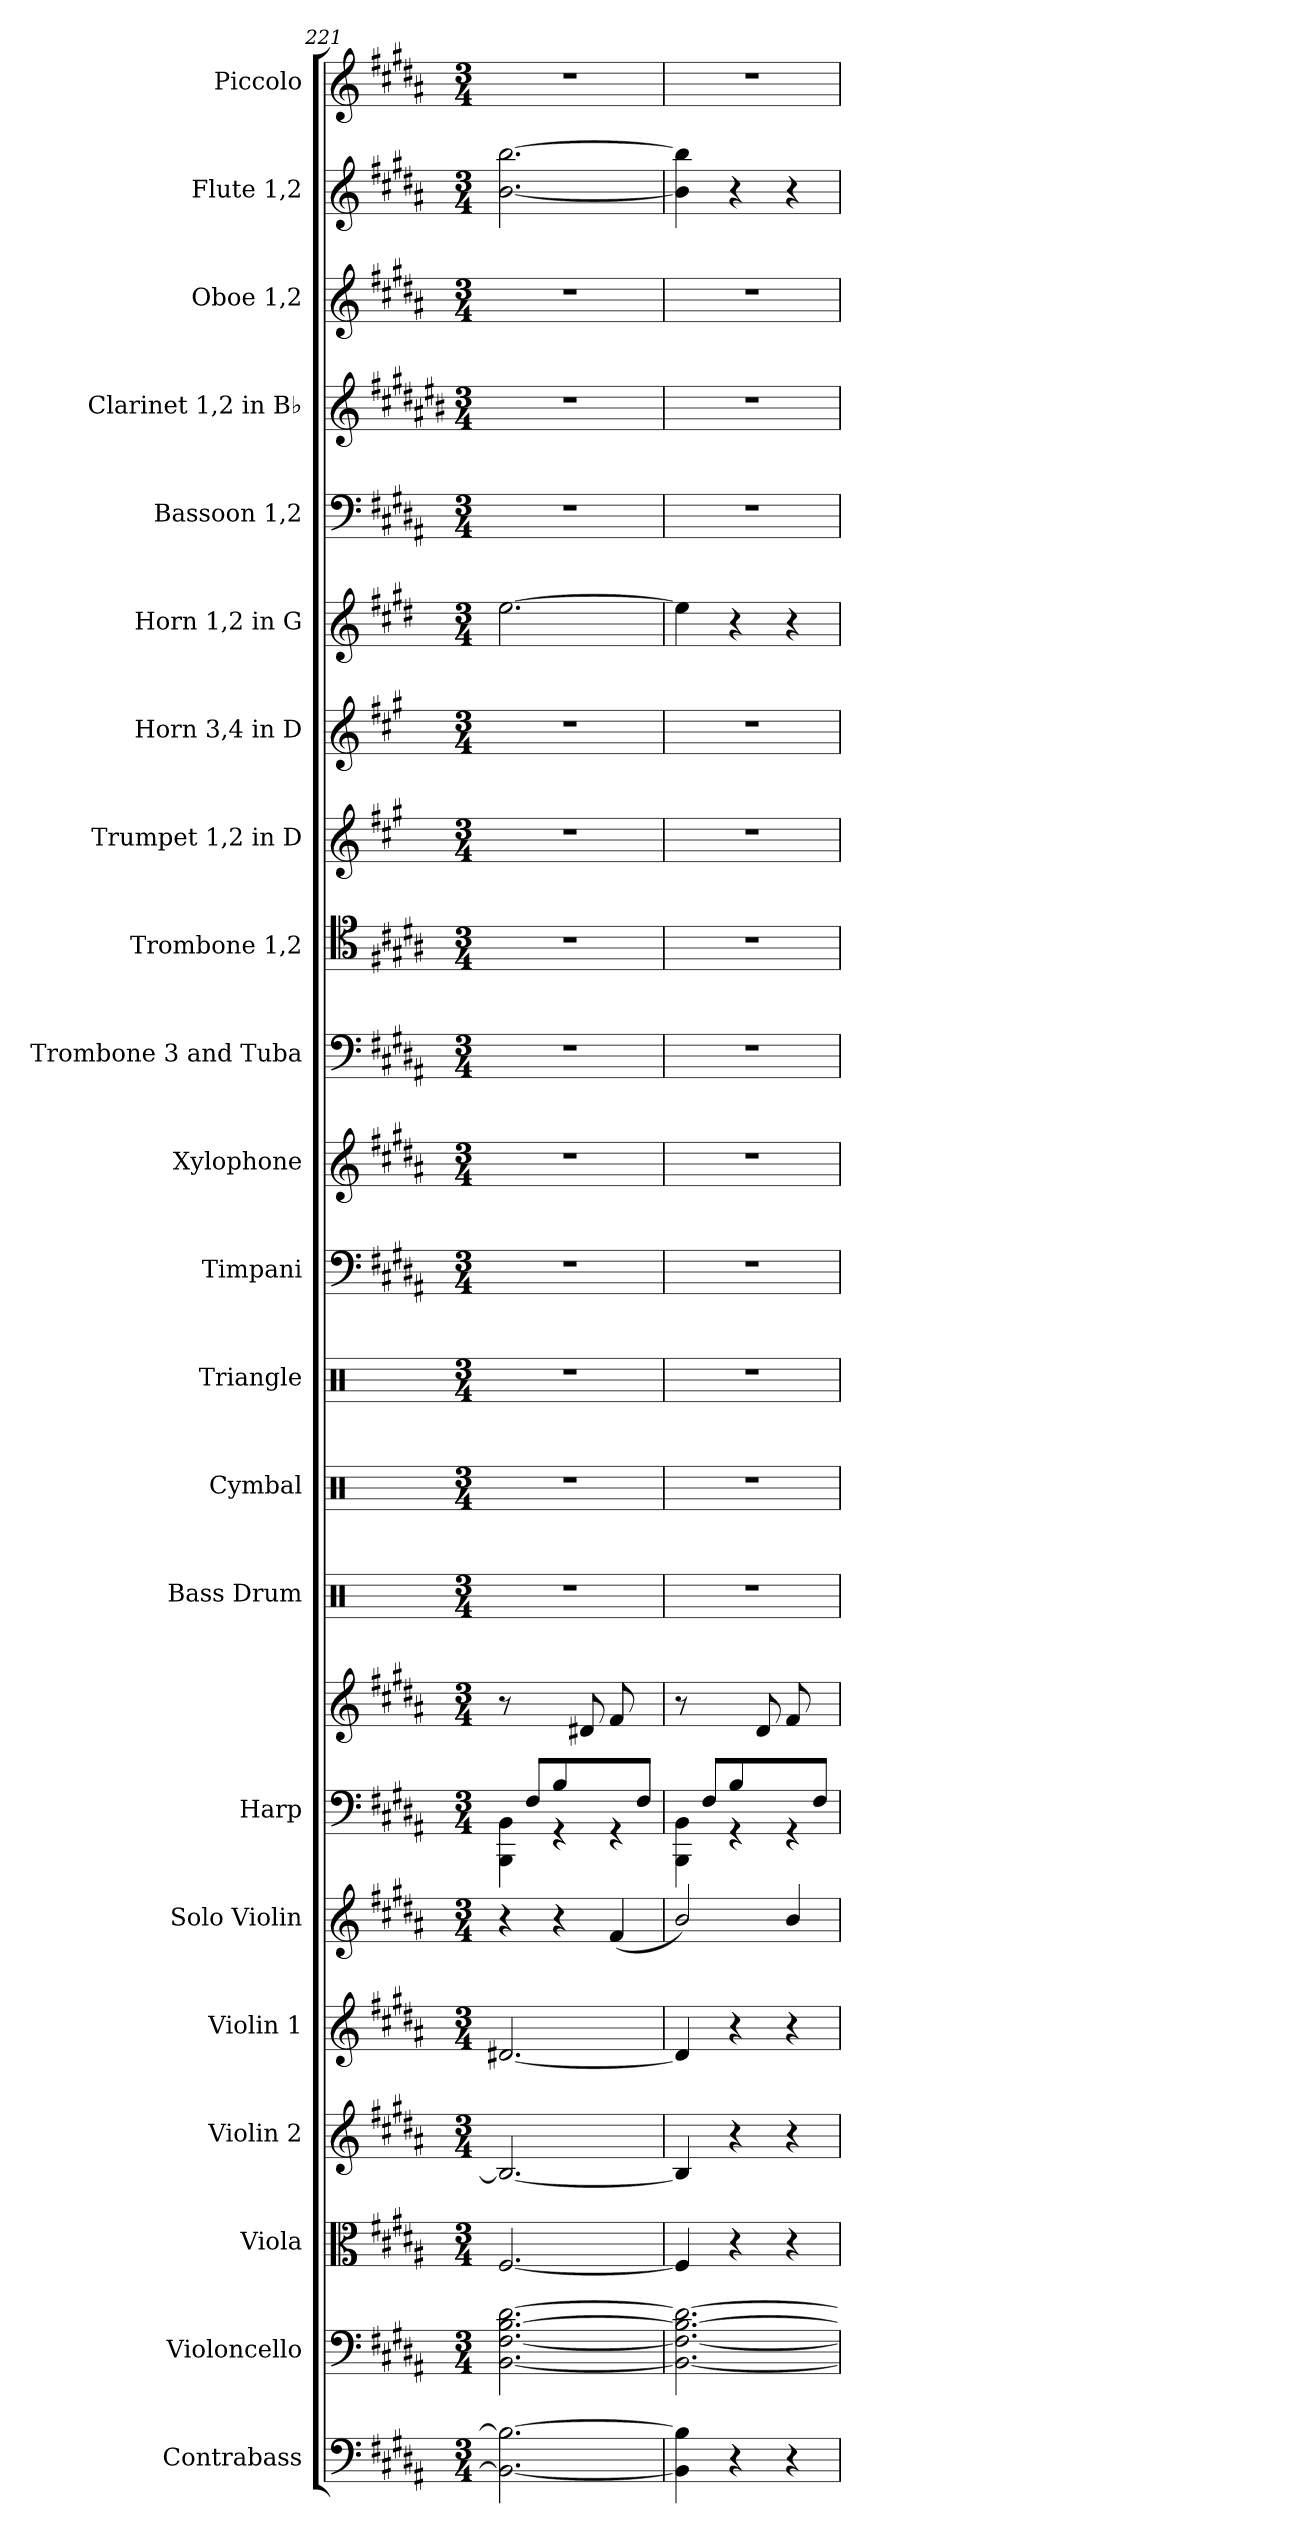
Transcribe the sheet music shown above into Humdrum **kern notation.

**kern	**kern	**kern	**kern	**kern	**kern	**kern	**kern	**kern	**kern	**kern	**kern	**kern	**kern	**kern	**kern	**kern	**kern	**kern	**kern	**kern	**kern	**kern
*part22	*part21	*part20	*part19	*part18	*part17	*part16	*part16	*part15	*part14	*part13	*part12	*part11	*part10	*part9	*part8	*part7	*part6	*part5	*part4	*part3	*part2	*part1
*staff23	*staff22	*staff21	*staff20	*staff19	*staff18	*staff17	*staff16	*staff15	*staff14	*staff13	*staff12	*staff11	*staff10	*staff9	*staff8	*staff7	*staff6	*staff5	*staff4	*staff3	*staff2	*staff1
*I"Contrabass	*I"Violoncello	*I"Viola	*I"Violin 2	*I"Violin 1	*I"Solo Violin	*I"Harp	*	*I"Bass Drum	*I"Cymbal	*I"Triangle	*I"Timpani	*I"Xylophone	*I"Trombone 3 and Tuba	*I"Trombone 1,2	*I"Trumpet 1,2 in D	*I"Horn 3,4 in D	*I"Horn 1,2 in G	*I"Bassoon 1,2	*I"Clarinet 1,2 in B♭	*I"Oboe 1,2	*I"Flute 1,2	*I"Piccolo
*I'Cb.	*I'Vc.	*I'Vla.	*I'Vln. 2	*I'Vln. 1	*I'Solo Vln.	*I'Hrp.	*	*I'B.D	*I'Cym.	*I'Trgl.	*I'Timp.	*I'Xyl.	*I'Tbn. 3 and Tba.	*I'Tbn. 1,2	*I'Tpt. 1,2 in D	*I'Hn. 3,4 in D	*I'Hn. 1,2 in G	*I'Bsn. 1,2	*I'Cl. 1,2 in B♭	*I'Ob. 1,2	*I'Fl. 1,2	*I'Picc.
*clefF4	*clefF4	*clefC3	*clefG2	*clefG2	*clefG2	*clefF4	*clefG2	*clefX	*clefX	*clefX	*clefF4	*clefG2	*clefF4	*clefC4	*clefG2	*clefG2	*clefG2	*clefF4	*clefG2	*clefG2	*clefG2	*clefG2
*ITrd7c12	*	*	*	*	*	*	*	*	*	*	*	*ITrd-7c-12	*	*	*ITrd-1c-2	*ITrd6c10	*ITrd3c5	*	*ITrd1c2	*	*	*ITrd-7c-12
*k[f#c#g#d#a#]	*k[f#c#g#d#a#]	*k[f#c#g#d#a#]	*k[f#c#g#d#a#]	*k[f#c#g#d#a#]	*k[f#c#g#d#a#]	*k[f#c#g#d#a#]	*k[f#c#g#d#a#]	*k[]	*k[]	*k[]	*k[f#c#g#d#a#]	*k[f#c#g#d#a#]	*k[f#c#g#d#a#]	*k[f#c#g#d#a#]	*k[f#c#g#d#a#]	*k[f#c#g#d#a#]	*k[f#c#g#d#a#]	*k[f#c#g#d#a#]	*k[f#c#g#d#a#]	*k[f#c#g#d#a#]	*k[f#c#g#d#a#]	*k[f#c#g#d#a#]
*M3/4	*M3/4	*M3/4	*M3/4	*M3/4	*M3/4	*M3/4	*M3/4	*M3/4	*M3/4	*M3/4	*M3/4	*M3/4	*M3/4	*M3/4	*M3/4	*M3/4	*M3/4	*M3/4	*M3/4	*M3/4	*M3/4	*M3/4
=221	=221	=221	=221	=221	=221	=221	=221	=221	=221	=221	=221	=221	=221	=221	=221	=221	=221	=221	=221	=221	=221	=221
*	*	*	*	*	*	*^	*	*	*	*	*	*	*	*	*	*	*	*	*	*	*	*
2.BBB\_ 2.BB\_	[2.BB\ [2.F#\ [2.B\ [2.d#\	[2.F#/	2.B/_	[2.d#X/	4r	8ryy	4BBB\ 4BB\	8r	2.r	2.r	2.r	2.r	2.r	2.r	2.r	2.r	2.r	[2.b\	2.r	2.r	2.r	[2.b\ [2.bb\	2.r
.	.	.	.	.	.	8F#/L	.	4ryy	.	.	.	.	.	.	.	.	.	.	.	.	.	.	.
.	.	.	.	.	4r	8B/	4rGG	.	.	.	.	.	.	.	.	.	.	.	.	.	.	.	.
.	.	.	.	.	.	4ryy	.	8d#X/	.	.	.	.	.	.	.	.	.	.	.	.	.	.	.
.	.	.	.	.	(<4f#/	.	4rGG	8f#/	.	.	.	.	.	.	.	.	.	.	.	.	.	.	.
.	.	.	.	.	.	8F#/J	.	8ryy	.	.	.	.	.	.	.	.	.	.	.	.	.	.	.
=222	=222	=222	=222	=222	=222	=222	=222	=222	=222	=222	=222	=222	=222	=222	=222	=222	=222	=222	=222	=222	=222	=222	=222
4BBB\] 4BB\]	2.BB\_ 2.F#\_ 2.B\_ 2.d#\_	4F#/]	4B/]	4d#/]	2b/)	8ryy	4BBB\ 4BB\	8r	2.r	2.r	2.r	2.r	2.r	2.r	2.r	2.r	2.r	4b\]	2.r	2.r	2.r	4b\] 4bb\]	2.r
.	.	.	.	.	.	8F#/L	.	4ryy	.	.	.	.	.	.	.	.	.	.	.	.	.	.	.
4r	.	4r	4r	4r	.	8B/	4rGG	.	.	.	.	.	.	.	.	.	.	4r	.	.	.	4r	.
.	.	.	.	.	.	4ryy	.	8d#/	.	.	.	.	.	.	.	.	.	.	.	.	.	.	.
4r	.	4r	4r	4r	4b/	.	4rGG	8f#/	.	.	.	.	.	.	.	.	.	4r	.	.	.	4r	.
.	.	.	.	.	.	8F#/J	.	8ryy	.	.	.	.	.	.	.	.	.	.	.	.	.	.	.
*	*	*	*	*	*	*v	*v	*	*	*	*	*	*	*	*	*	*	*	*	*	*	*	*
=	=	=	=	=	=	=	=	=	=	=	=	=	=	=	=	=	=	=	=	=	=	=
*-	*-	*-	*-	*-	*-	*-	*-	*-	*-	*-	*-	*-	*-	*-	*-	*-	*-	*-	*-	*-	*-	*-
